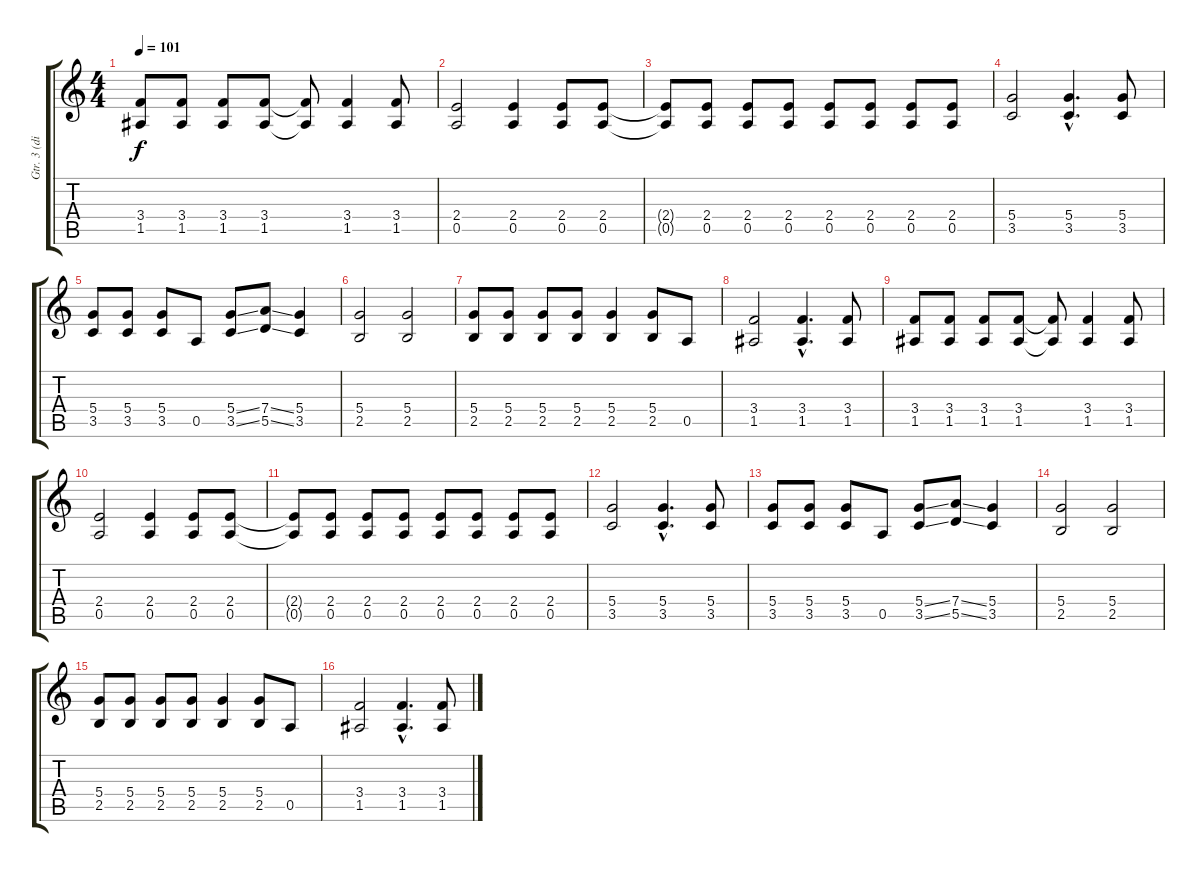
\track ("Gtr. 3 (dist.)" "Gtr. 3 (di") {instrument distortionguitar}
\staff {score tabs}
\tuning (E4 B3 G3 D3 A2 D2) {hide}
\ts (4 4)
\tempo 101
\clef g2
\ks c
(3.4 1.5).8{dy f} (3.4 1.5).8 (3.4 1.5).8 (3.4 1.5).8 (3.4{t} 1.5{t}).8 (3.4 1.5).4 (3.4 1.5).8 |
(2.4 0.5).2 (2.4 0.5).4 (2.4 0.5).8 (2.4 0.5).8 |
(2.4{t} 0.5{t}).8 (2.4 0.5).8 (2.4 0.5).8 (2.4 0.5).8 (2.4 0.5).8 (2.4 0.5).8 (2.4 0.5).8 (2.4 0.5).8 |
(5.4 3.5).2 (5.4{hac} 3.5{hac}).4{d} (5.4 3.5).8 |
(5.4 3.5).8 (5.4 3.5).8 (5.4 3.5).8 0.5.8 (5.4{ss} 3.5{ss}).8 (7.4{ss} 5.5{ss}).8 (5.4 3.5).4 |
(5.4 2.5).2 (5.4 2.5).2 |
(5.4 2.5).8 (5.4 2.5).8 (5.4 2.5).8 (5.4 2.5).8 (5.4 2.5).4 (5.4 2.5).8 0.5.8 |
(3.4 1.5).2 (3.4{hac} 1.5{hac}).4{d} (3.4 1.5).8 |
(3.4 1.5).8 (3.4 1.5).8 (3.4 1.5).8 (3.4 1.5).8 (3.4{t} 1.5{t}).8 (3.4 1.5).4 (3.4 1.5).8 |
(2.4 0.5).2 (2.4 0.5).4 (2.4 0.5).8 (2.4 0.5).8 |
(2.4{t} 0.5{t}).8 (2.4 0.5).8 (2.4 0.5).8 (2.4 0.5).8 (2.4 0.5).8 (2.4 0.5).8 (2.4 0.5).8 (2.4 0.5).8 |
(5.4 3.5).2 (5.4{hac} 3.5{hac}).4{d} (5.4 3.5).8 |
(5.4 3.5).8 (5.4 3.5).8 (5.4 3.5).8 0.5.8 (5.4{ss} 3.5{ss}).8 (7.4{ss} 5.5{ss}).8 (5.4 3.5).4 |
(5.4 2.5).2 (5.4 2.5).2 |
(5.4 2.5).8 (5.4 2.5).8 (5.4 2.5).8 (5.4 2.5).8 (5.4 2.5).4 (5.4 2.5).8 0.5.8 |
(3.4 1.5).2 (3.4{hac} 1.5{hac}).4{d} (3.4 1.5).8
